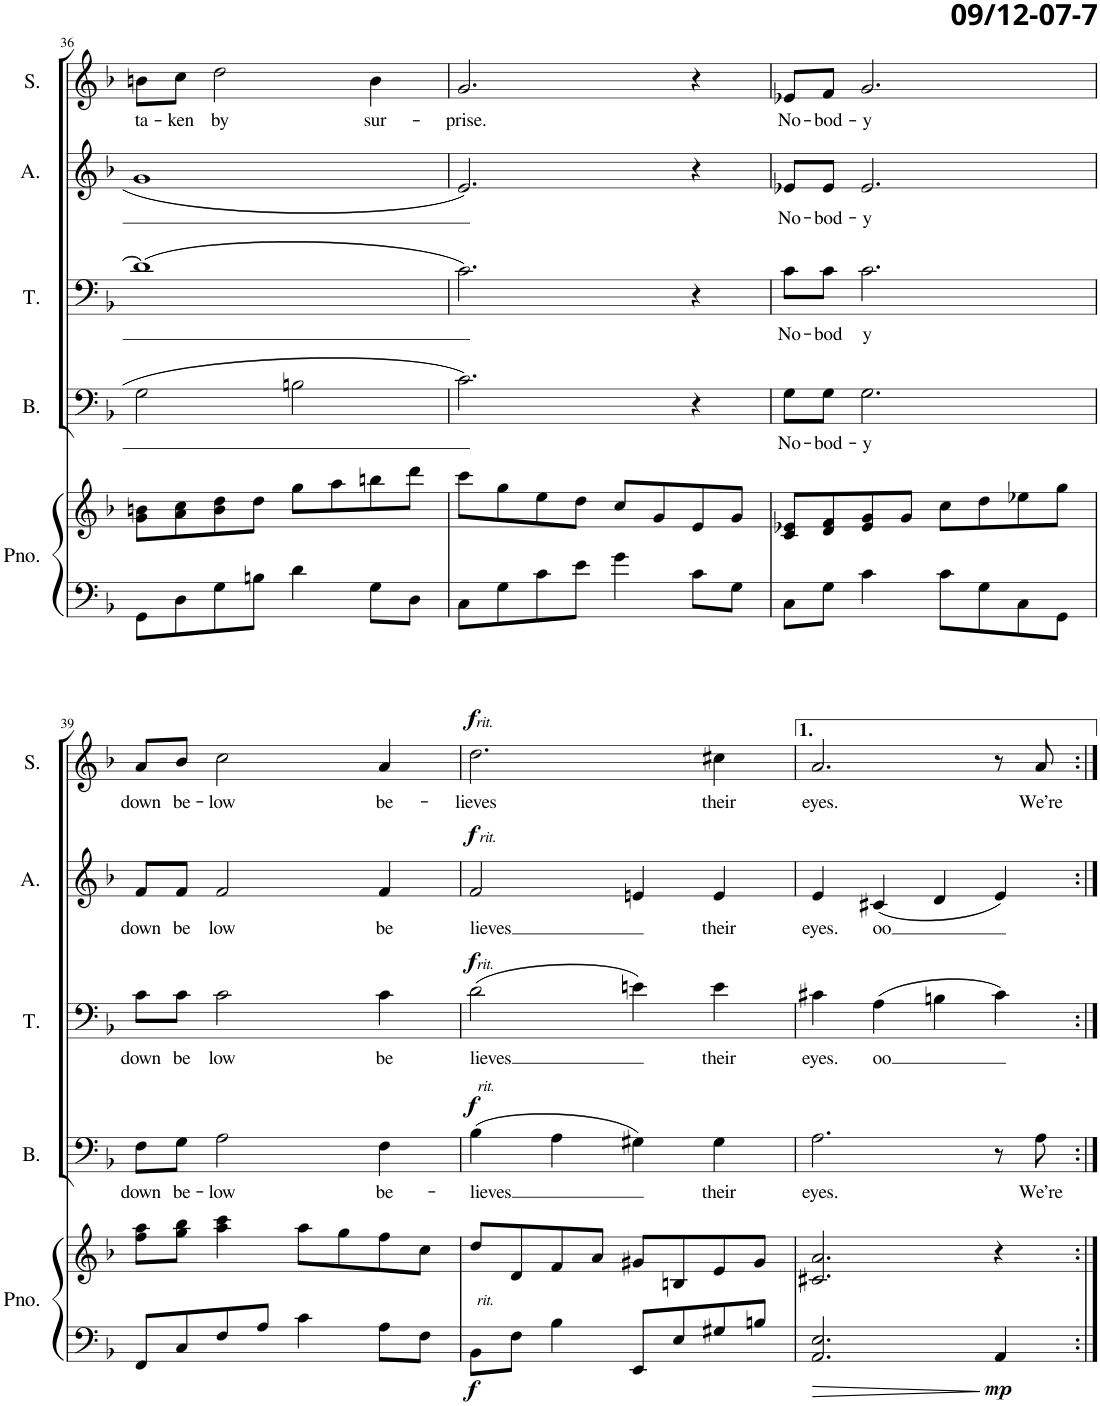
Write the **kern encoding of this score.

**kern	**kern	**dynam	**kern	**text	**dynam	**kern	**text	**dynam	**kern	**text	**dynam	**kern	**text	**dynam
*part5	*part5	*part5	*part4	*part4	*part4	*part3	*part3	*part3	*part2	*part2	*part2	*part1	*part1	*part1
*staff6	*staff5	*staff5/6	*staff4	*staff4	*staff4	*staff3	*staff3	*staff3	*staff2	*staff2	*staff2	*staff1	*staff1	*staff1
*I"Piano	*	*	*I"Bass	*	*	*I"Tenor	*	*	*I"Alto	*	*	*I"Soprano	*	*
*I'Pno.	*	*	*I'B.	*	*	*I'T.	*	*	*I'A.	*	*	*I'S.	*	*
!!LO:PB:g=z
*clefF4	*clefG2	*	*clefF4	*	*	*clefF4	*	*	*clefG2	*	*	*clefG2	*	*
*k[b-]	*k[b-]	*	*k[b-]	*	*	*k[b-]	*	*	*k[b-]	*	*	*k[b-]	*	*
*M4/4	*M4/4	*	*M4/4	*	*	*M4/4	*	*	*M4/4	*	*	*M4/4	*	*
=36	=36	=36	=36	=36	=36	=36	=36	=36	=36	=36	=36	=36	=36	=36
!	!	!	!	!	!	!	!	!	!	!	!	!	!LO:LY:b	!
8GG\L	8g\ 8bn\L	.	2G\	.	.	(1d]	.	.	1g	.	.	8bn\L	ta-	.
!	!	!	!	!	!	!	!	!	!	!	!	!	!LO:LY:b	!
8D\	8a\ 8cc\	.	.	.	.	.	.	.	.	.	.	8cc\J	-ken	.
!	!	!	!	!	!	!	!	!	!	!	!	!	!LO:LY:b	!
8G\	8b\ 8dd\	.	.	.	.	.	.	.	.	.	.	2dd\	by	.
8Bn\J	8dd\J	.	.	.	.	.	.	.	.	.	.	.	.	.
4d\	8gg\L	.	2Bn\	.	.	.	.	.	.	.	.	.	.	.
.	8aa\	.	.	.	.	.	.	.	.	.	.	.	.	.
!	!	!	!	!	!	!	!	!	!	!	!	!	!LO:LY:b	!
8G\L	8bbn\	.	.	.	.	.	.	.	.	.	.	4b\	sur-	.
8D\J	8ddd\J	.	.	.	.	.	.	.	.	.	.	.	.	.
=37	=37	=37	=37	=37	=37	=37	=37	=37	=37	=37	=37	=37	=37	=37
!	!	!	!	!	!	!	!	!	!	!	!	!	!LO:LY:b	!
8C\L	8ccc\L	.	2.c\	.	.	2.c\)	.	.	2.e/	.	.	2.g/	-prise.	.
8G\	8gg\	.	.	.	.	.	.	.	.	.	.	.	.	.
8c\	8ee\	.	.	.	.	.	.	.	.	.	.	.	.	.
8e\J	8dd\J	.	.	.	.	.	.	.	.	.	.	.	.	.
4g\	8cc/L	.	.	.	.	.	.	.	.	.	.	.	.	.
.	8g/	.	.	.	.	.	.	.	.	.	.	.	.	.
8c\L	8e/	.	4r	.	.	4r	.	.	4r	.	.	4r	.	.
8G\J	8g/J	.	.	.	.	.	.	.	.	.	.	.	.	.
=38	=38	=38	=38	=38	=38	=38	=38	=38	=38	=38	=38	=38	=38	=38
!	!	!	!	!LO:LY:b	!	!	!LO:LY:b	!	!	!LO:LY:b	!	!	!LO:LY:b	!
8C\L	8c/ 8e-X/L	.	8G\L	No-	.	8c\L	No-	.	8e-X/L	No-	.	8e-X/L	No-	.
!	!	!	!	!LO:LY:b	!	!	!LO:LY:b	!	!	!LO:LY:b	!	!	!LO:LY:b	!
8G\J	8d/ 8f/	.	8G\J	-bod-	.	8c\J	-bod	.	8e-/J	-bod-	.	8f/J	-bod-	.
!	!	!	!	!LO:LY:b	!	!	!LO:LY:b	!	!	!LO:LY:b	!	!	!LO:LY:b	!
4c\	8e-/ 8g/	.	2.G\	-y	.	2.c\	y	.	2.e-/	-y	.	2.g/	-y	.
.	8g/J	.	.	.	.	.	.	.	.	.	.	.	.	.
8c\L	8cc\L	.	.	.	.	.	.	.	.	.	.	.	.	.
8G\	8dd\	.	.	.	.	.	.	.	.	.	.	.	.	.
8C\	8ee-X\	.	.	.	.	.	.	.	.	.	.	.	.	.
8GG\J	8gg\J	.	.	.	.	.	.	.	.	.	.	.	.	.
!!LO:LB:g=z
=39	=39	=39	=39	=39	=39	=39	=39	=39	=39	=39	=39	=39	=39	=39
!	!	!	!	!LO:LY:b	!	!	!LO:LY:b	!	!	!LO:LY:b	!	!	!LO:LY:b	!
8FF/L	8ff\ 8aa\L	.	8F\L	down	.	8c\L	down	.	8f/L	down	.	8a/L	down	.
!	!	!	!	!LO:LY:b	!	!	!LO:LY:b	!	!	!LO:LY:b	!	!	!LO:LY:b	!
8C/	8gg\ 8bb-\J	.	8G\J	be-	.	8c\J	be	.	8f/J	be	.	8b-/J	be-	.
!	!	!	!	!LO:LY:b	!	!	!LO:LY:b	!	!	!LO:LY:b	!	!	!LO:LY:b	!
8F/	4aa\ 4ccc\	.	2A\	-low	.	2c\	low	.	2f/	low	.	2cc\	-low	.
8A/J	.	.	.	.	.	.	.	.	.	.	.	.	.	.
4c\	8aa\L	.	.	.	.	.	.	.	.	.	.	.	.	.
.	8gg\	.	.	.	.	.	.	.	.	.	.	.	.	.
!	!	!	!	!LO:LY:b	!	!	!LO:LY:b	!	!	!LO:LY:b	!	!	!LO:LY:b	!
8A\L	8ff\	.	4F\	be-	.	4c\	be	.	4f/	be	.	4a/	be-	.
8F\J	8cc\J	.	.	.	.	.	.	.	.	.	.	.	.	.
=40	=40	=40	=40	=40	=40	=40	=40	=40	=40	=40	=40	=40	=40	=40
!	!	!	!	!	!	!	!	!	!	!	!	!LO:TX:a:i:t=rit.	!	!
!	!	!	!	!	!	!	!	!	!LO:TX:a:i:t=rit.	!	!	!	!	!
!	!	!	!	!	!	!LO:TX:a:i:t=rit.	!	!	!	!	!	!	!	!
!	!	!	!LO:TX:a:i:t=rit.	!	!	!	!	!	!	!	!	!	!	!
!LO:TX:a:i:t=rit.	!	!	!	!	!	!	!	!	!	!	!	!	!	!
!	!	!LO:DY:b=2	!	!LO:LY:b	!LO:DY:a	!	!LO:LY:b	!LO:DY:a	!	!LO:LY:b	!LO:DY:a	!	!LO:LY:b	!LO:DY:a
8BB-\L	8dd/L	f	(4B-\	-lieves	f	(2d\	-lieves	f	2f/	lieves	f	2.dd\	-lieves	f
8F\J	8d/	.	.	.	.	.	.	.	.	.	.	.	.	.
4B-\	8f/	.	4A\	.	.	.	.	.	.	.	.	.	.	.
.	8a/J	.	.	.	.	.	.	.	.	.	.	.	.	.
8EE/L	8g#X/L	.	4G#X\)	.	.	4en\)	.	.	4en/	.	.	.	.	.
8E/	8Bn/	.	.	.	.	.	.	.	.	.	.	.	.	.
!	!	!	!	!LO:LY:b	!	!	!LO:LY:b	!	!	!LO:LY:b	!	!	!LO:LY:b	!
8G#X/	8e/	.	4G#\	their	.	4e\	their	.	4e/	their	.	4cc#X\	their	.
8Bn/J	8g#/J	.	.	.	.	.	.	.	.	.	.	.	.	.
=41	=41	=41	=41	=41	=41	=41	=41	=41	=41	=41	=41	=41	=41	=41
!	!	!	!	!LO:LY:b	!	!	!LO:LY:b	!	!	!LO:LY:b	!	!	!LO:LY:b	!
2.AA/ 2.E/	2.c#X/ 2.a/	.	2.A\	eyes.	.	4c#X\	eyes.	.	4e/	eyes.	.	2.a/	eyes.	.
!	!	!	!	!	!	!	!LO:LY:b	!	!	!LO:LY:b	!	!	!	!
.	.	.	.	.	.	(4A\	oo	.	(4c#X/	oo	.	.	.	.
.	.	.	.	.	.	4Bn\	.	.	4d/	.	.	.	.	.
!	!	!LO:DY:b=2	!	!	!	!	!	!	!	!	!	!	!	!
4AA/	4r	mp	8r	.	.	4c#\)	.	.	4e/)	.	.	8r	.	.
!	!	!	!	!LO:LY:b	!	!	!	!	!	!	!	!	!LO:LY:b	!
.	.	.	8A\	We’re	.	.	.	.	.	.	.	8a/	We’re	.
=:|!	=:|!	=:|!	=:|!	=:|!	=:|!	=:|!	=:|!	=:|!	=:|!	=:|!	=:|!	=:|!	=:|!	=:|!
*-	*-	*-	*-	*-	*-	*-	*-	*-	*-	*-	*-	*-	*-	*-
